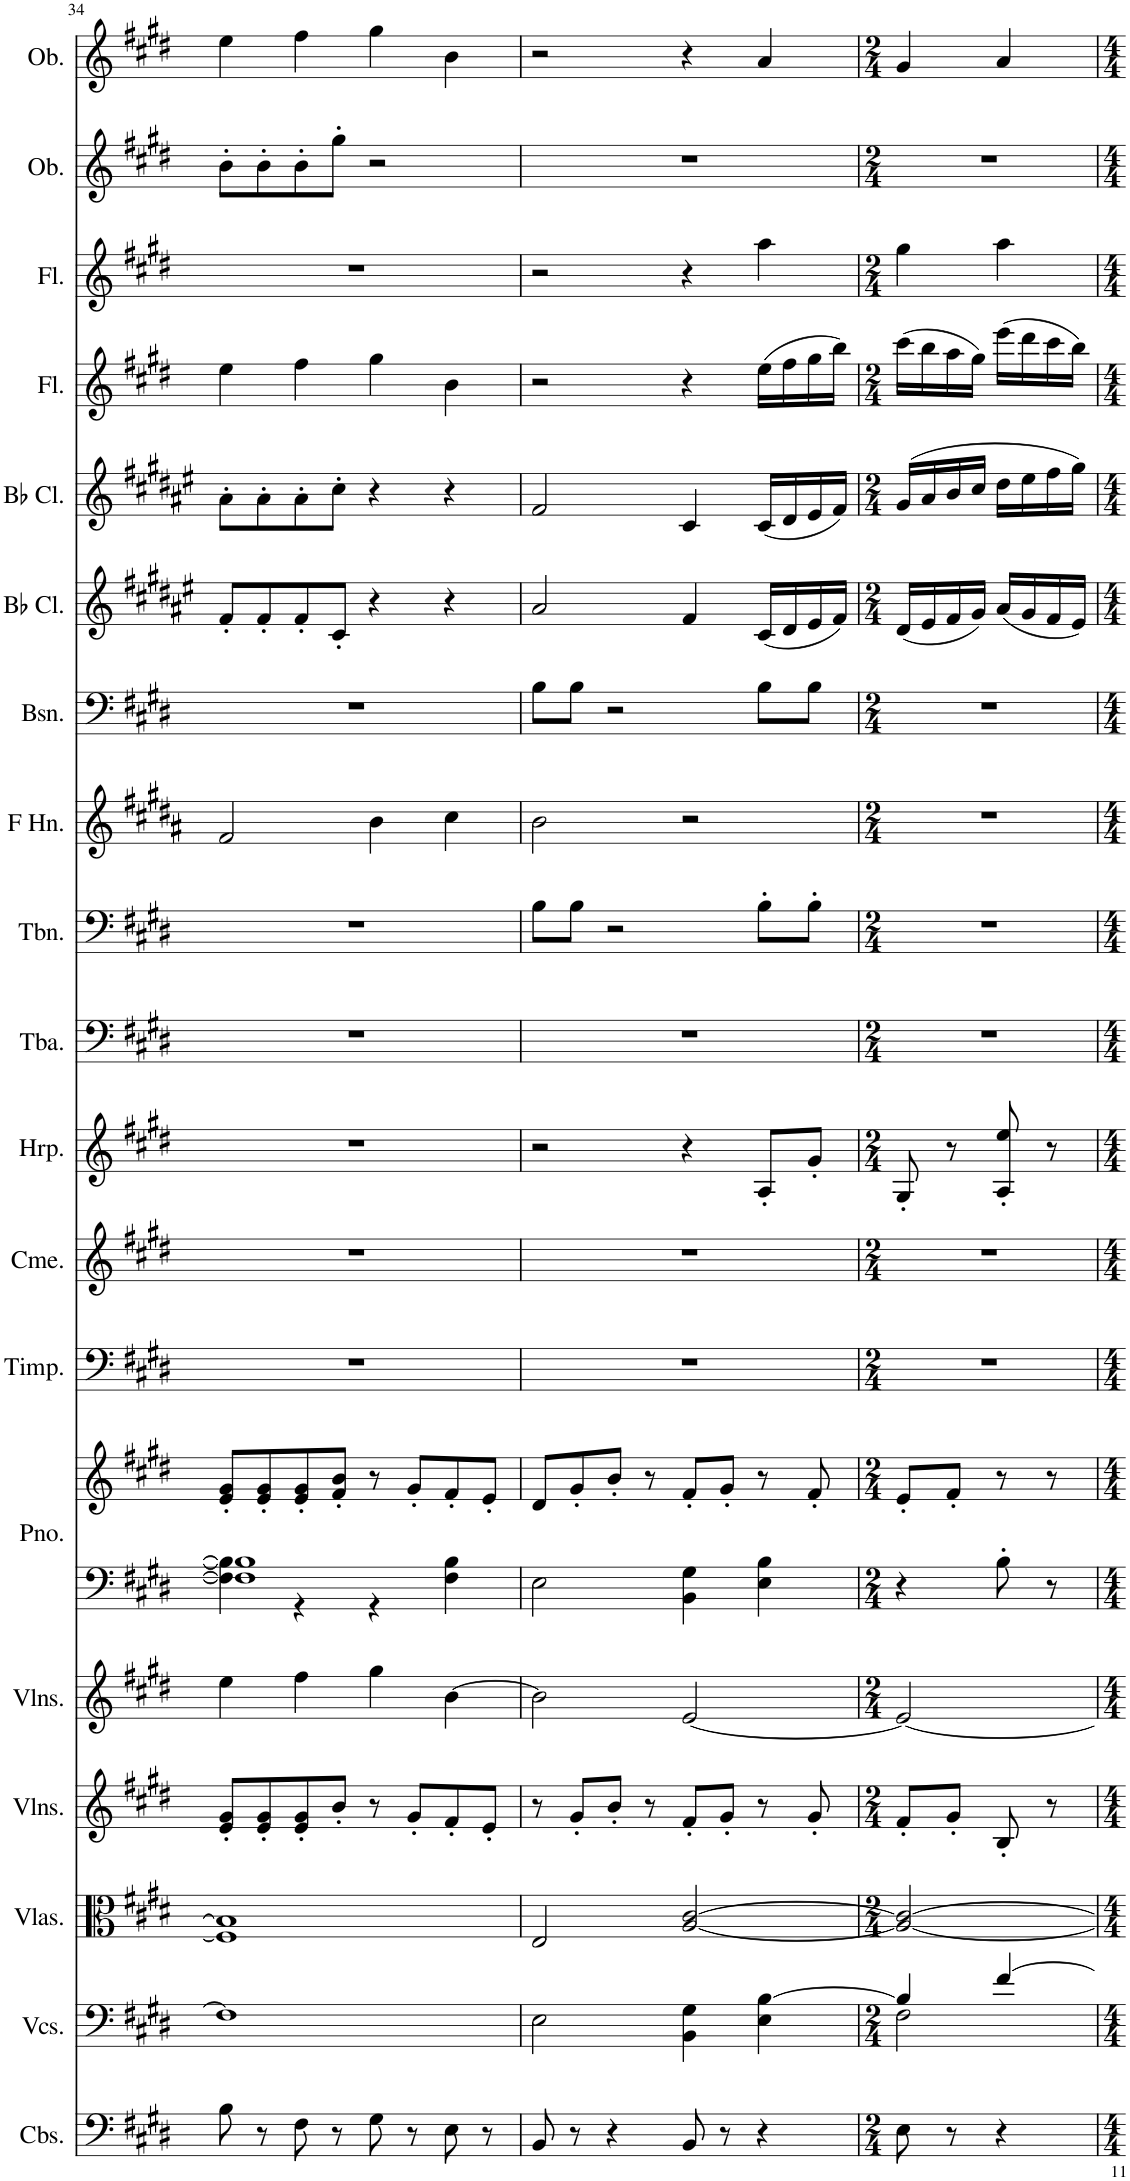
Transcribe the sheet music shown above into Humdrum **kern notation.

**kern	**kern	**kern	**kern	**kern	**kern	**kern	**kern	**kern	**kern	**kern	**kern	**kern	**kern	**kern	**kern	**kern	**kern	**kern	**kern
*part19	*part18	*part17	*part16	*part15	*part14	*part14	*part13	*part12	*part11	*part10	*part9	*part8	*part7	*part6	*part5	*part4	*part3	*part2	*part1
*staff20	*staff19	*staff18	*staff17	*staff16	*staff15	*staff14	*staff13	*staff12	*staff11	*staff10	*staff9	*staff8	*staff7	*staff6	*staff5	*staff4	*staff3	*staff2	*staff1
*I"Contrabasses	*I"Violoncellos	*I"Violas	*I"Violins	*I"Violins	*I"Piano	*	*I"Timpani	*I"Chimes	*I"Harp	*I"Tuba	*I"Trombone	*I"Horn in F	*I"Bassoon	*I"Bb Clarinet	*I"Bb Clarinet	*I"Flute	*I"Flute	*I"Oboe	*I"Oboe
*I'Cbs.	*I'Vcs.	*I'Vlas.	*I'Vlns.	*I'Vlns.	*I'Pno.	*	*I'Timp.	*I'Cme.	*I'Hrp.	*I'Tba.	*I'Tbn.	*	*I'Bsn.	*I'Bb Cl.	*I'Bb Cl.	*I'Fl.	*I'Fl.	*I'Ob.	*I'Ob.
!!LO:PB:g=z
*clefF4	*clefF4	*clefC3	*clefG2	*clefG2	*clefF4	*clefG2	*clefF4	*clefG2	*clefG2	*clefF4	*clefF4	*clefG2	*clefF4	*clefG2	*clefG2	*clefG2	*clefG2	*clefG2	*clefG2
*Trd7c12	*	*	*	*	*	*	*	*	*	*	*	*Trd4c7	*	*Trd1c2	*Trd1c2	*	*	*	*
*k[f#c#g#d#]	*k[f#c#g#d#]	*k[f#c#g#d#]	*k[f#c#g#d#]	*k[f#c#g#d#]	*k[f#c#g#d#]	*k[f#c#g#d#]	*k[f#c#g#d#]	*k[f#c#g#d#]	*k[f#c#g#d#]	*k[f#c#g#d#]	*k[f#c#g#d#]	*k[f#c#g#d#a#]	*k[f#c#g#d#]	*k[f#c#g#d#a#e#]	*k[f#c#g#d#a#e#]	*k[f#c#g#d#]	*k[f#c#g#d#]	*k[f#c#g#d#]	*k[f#c#g#d#]
*M4/4	*M4/4	*M4/4	*M4/4	*M4/4	*M4/4	*M4/4	*M4/4	*M4/4	*M4/4	*M4/4	*M4/4	*M4/4	*M4/4	*M4/4	*M4/4	*M4/4	*M4/4	*M4/4	*M4/4
=34	=34	=34	=34	=34	=34	=34	=34	=34	=34	=34	=34	=34	=34	=34	=34	=34	=34	=34	=34
*	*	*	*	*	*^	*	*	*	*	*	*	*	*	*	*	*	*	*	*
8B\	1F#]	1F#] 1B]	8e/' 8g#/'L	4ee\	1F#] 1B]	4F#\] 4B\]	8e/' 8g#/'L	1r	1r	1r	1r	1r	2f#/	1r	8f#'/L	8a#'\L	4ee\	1r	8b'\L	4ee\
8r	.	.	8e/' 8g#/'	.	.	.	8e/' 8g#/'	.	.	.	.	.	.	.	8f#'/	8a#'\	.	.	8b'\	.
8F#\	.	.	8e/' 8g#/'	4ff#\	.	4r	8e/' 8g#/'	.	.	.	.	.	.	.	8f#'/	8a#'\	4ff#\	.	8b'\	4ff#\
8r	.	.	8b'/J	.	.	.	8f#/' 8b/'J	.	.	.	.	.	.	.	8c#'/J	8cc#'\J	.	.	8gg#'\J	.
8G#\	.	.	8r	4gg#\	.	4r	8r	.	.	.	.	.	4b\	.	4r	4r	4gg#\	.	2r	4gg#\
8r	.	.	8g#'/L	.	.	.	8g#'/L	.	.	.	.	.	.	.	.	.	.	.	.	.
8E\	.	.	8f#'/	[4b\	.	4F#\ 4B\	8f#'/	.	.	.	.	.	4cc#\	.	4r	4r	4b\	.	.	4b\
8r	.	.	8e'/J	.	.	.	8e'/J	.	.	.	.	.	.	.	.	.	.	.	.	.
*	*	*	*	*	*v	*v	*	*	*	*	*	*	*	*	*	*	*	*	*	*
=35	=35	=35	=35	=35	=35	=35	=35	=35	=35	=35	=35	=35	=35	=35	=35	=35	=35	=35	=35
8BB/	2E\	2E/	8r	2b\]	2E\	8d#/L	1r	1r	2r	1r	8B\L	2b\	8B\L	2a#/	2f#/	2r	2r	1r	2r
8r	.	.	8g#'/L	.	.	8g#'/	.	.	.	.	8B\J	.	8B\J	.	.	.	.	.	.
4r	.	.	8b'/J	.	.	8b'/J	.	.	.	.	2r	.	2r	.	.	.	.	.	.
.	.	.	8r	.	.	8r	.	.	.	.	.	.	.	.	.	.	.	.	.
8BB/	4BB\ 4G#\	[2A/ [2c#/	8f#'/L	[2e/	4BB\ 4G#\	8f#'/L	.	.	4r	.	.	2r	.	4f#/	4c#/	4r	4r	.	4r
8r	.	.	8g#'/J	.	.	8g#'/J	.	.	.	.	.	.	.	.	.	.	.	.	.
4r	4E\ [4B\	.	8r	.	4E\ 4B\	8r	.	.	8A'/L	.	8B'\L	.	8B\L	(16c#/LL	(16c#/LL	(16ee\LL	4aa\	.	4a/
.	.	.	.	.	.	.	.	.	.	.	.	.	.	16d#/	16d#/	16ff#\	.	.	.
.	.	.	8g#'/	.	.	8f#'/	.	.	8g#'/J	.	8B'\J	.	8B\J	16e#/	16e#/	16gg#\	.	.	.
.	.	.	.	.	.	.	.	.	.	.	.	.	.	16f#/JJ)	16f#/JJ)	16bb\JJ)	.	.	.
=36	=36	=36	=36	=36	=36	=36	=36	=36	=36	=36	=36	=36	=36	=36	=36	=36	=36	=36	=36
*M2/4	*M2/4	*M2/4	*M2/4	*M2/4	*M2/4	*M2/4	*M2/4	*M2/4	*M2/4	*M2/4	*M2/4	*M2/4	*M2/4	*M2/4	*M2/4	*M2/4	*M2/4	*M2/4	*M2/4
*	*^	*	*	*	*	*	*	*	*	*	*	*	*	*	*	*	*	*	*
8E\	4B/]	2F#\	2A/_ 2c#/_	8f#'/L	2e/_	4r	8e'/L	2r	2r	8G#'/	2r	2r	2r	2r	(16d#/LL	(16g#/LL	(16ccc#\LL	4gg#\	2r	4g#/
.	.	.	.	.	.	.	.	.	.	.	.	.	.	.	16e#/	16a#/	16bb\	.	.	.
8r	.	.	.	8g#'/J	.	.	8f#'/J	.	.	8r	.	.	.	.	16f#/	16b/	16aa\	.	.	.
.	.	.	.	.	.	.	.	.	.	.	.	.	.	.	16g#/JJ)	16cc#/JJ	16gg#\JJ)	.	.	.
4r	[4f#/	.	.	8B'/	.	8B'\	8r	.	.	8A/' 8ee/'	.	.	.	.	(16a#/LL	16dd#\LL	(16eee\LL	4aa\	.	4a/
.	.	.	.	.	.	.	.	.	.	.	.	.	.	.	16g#/	16ee#\	16ddd#\	.	.	.
.	.	.	.	8r	.	8r	8r	.	.	8r	.	.	.	.	16f#/	16ff#\	16ccc#\	.	.	.
.	.	.	.	.	.	.	.	.	.	.	.	.	.	.	16e#/JJ)	16gg#\JJ)	16bb\JJ)	.	.	.
*	*v	*v	*	*	*	*	*	*	*	*	*	*	*	*	*	*	*	*	*	*
=	=	=	=	=	=	=	=	=	=	=	=	=	=	=	=	=	=	=	=
*-	*-	*-	*-	*-	*-	*-	*-	*-	*-	*-	*-	*-	*-	*-	*-	*-	*-	*-	*-
